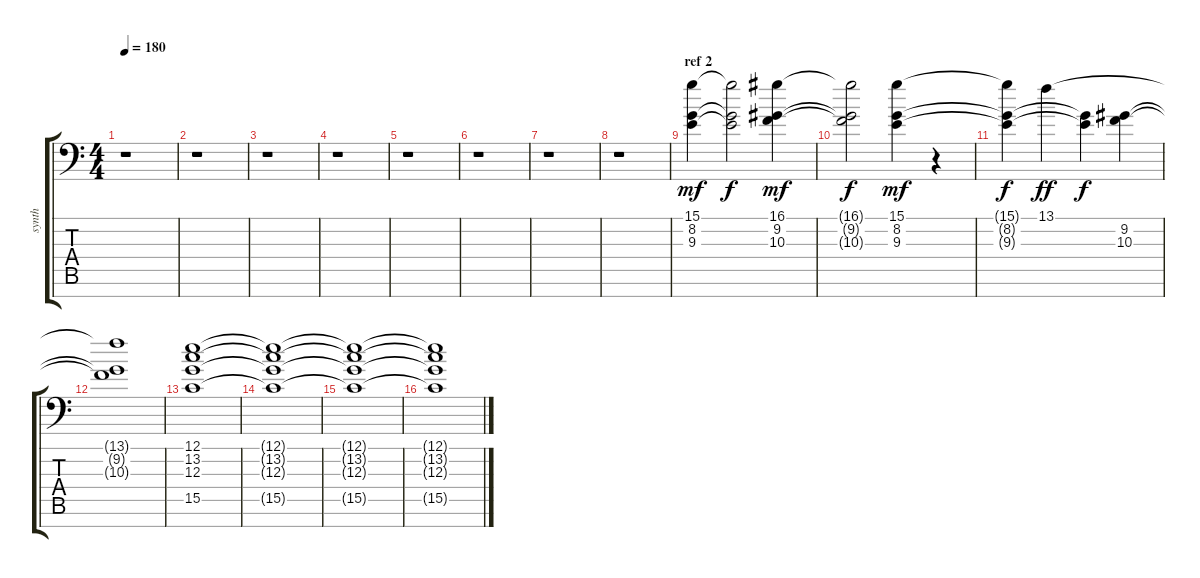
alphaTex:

\track ("synth" "synth") {instrument synthstrings1}
\staff {score tabs}
\tuning (E4 B3 G3 D3 A2 E2 A1) {hide}
\ts (4 4)
\tempo 180
\clef f4
\ks c
r.1{dy f} |
r.1 |
r.1 |
r.1 |
r.1 |
r.1 |
r.1 |
r.1 |
\section ("" "ref 2")
(15.1 8.2 9.3).4{dy mf} (15.1{t} 8.2{t} 9.3{t}).2{dy f} (16.1 9.2 10.3).4{dy mf} |
(16.1{t} 9.2{t} 10.3{t}).2{dy f} (15.1 8.2 9.3).4{dy mf} r.4 |
(15.1{t} 8.2{t} 9.3{t}).4{dy f} 13.1.4{dy ff} (8.2{t} 9.3{t}).4{dy f} (9.2 10.3).4 |
(13.1{t} 9.2{t} 10.3{t}).1 |
(12.1 13.2 12.3 15.5).1 |
(12.1{t} 13.2{t} 12.3{t} 15.5{t}).1 |
(12.1{t} 13.2{t} 12.3{t} 15.5{t}).1 |
(12.1{t} 13.2{t} 12.3{t} 15.5{t}).1
